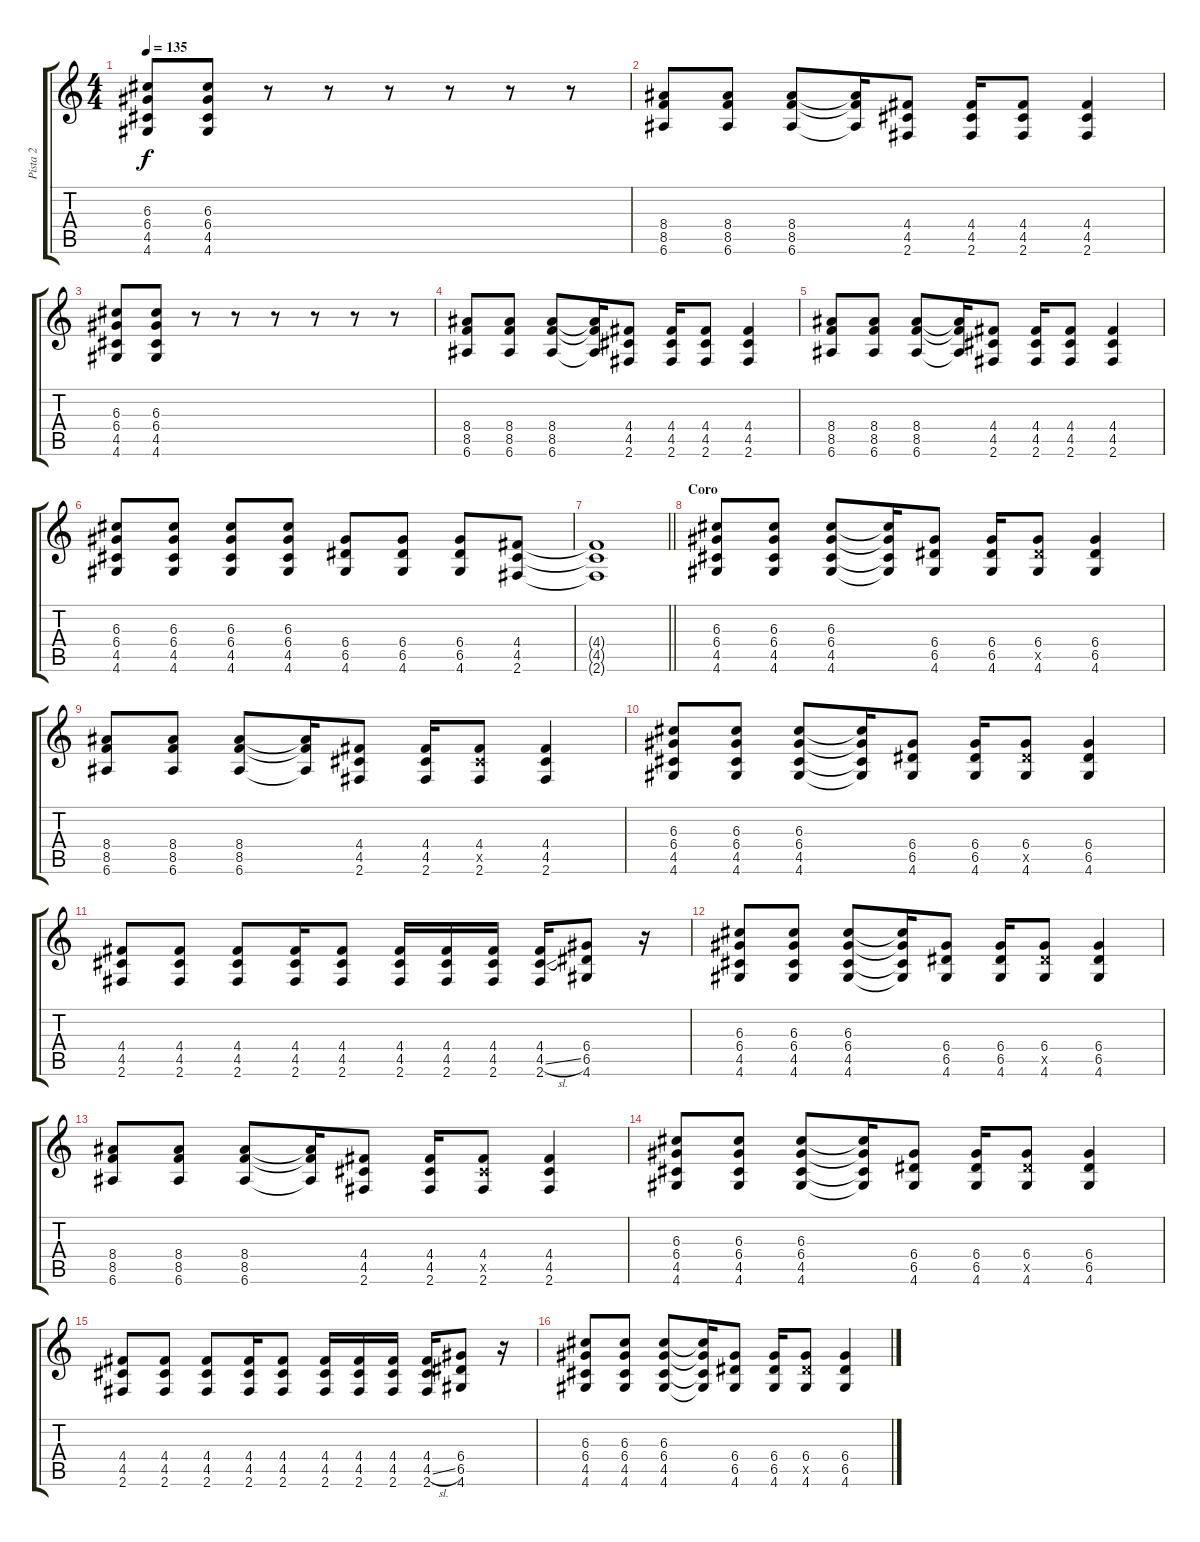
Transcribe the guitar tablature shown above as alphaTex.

\track ("Pista 2" "Pista 2") {instrument distortionguitar}
\staff {score tabs}
\tuning (E4 B3 G3 D3 A2 E2) {hide}
\ts (4 4)
\tempo 135
\clef g2
\ks c
(6.3 6.4 4.5 4.6).8{dy f} (6.3 6.4 4.5 4.6).8 r.8 r.8 r.8 r.8 r.8 r.8 |
(8.4 8.5 6.6).8 (8.4 8.5 6.6).8 (8.4 8.5 6.6).8 (8.4{t} 8.5{t} 6.6{t}).16 (4.4 4.5 2.6).8 (4.4 4.5 2.6).16 (4.4 4.5 2.6).8 (4.4 4.5 2.6).4 |
(6.3 6.4 4.5 4.6).8 (6.3 6.4 4.5 4.6).8 r.8 r.8 r.8 r.8 r.8 r.8 |
(8.4 8.5 6.6).8 (8.4 8.5 6.6).8 (8.4 8.5 6.6).8 (8.4{t} 8.5{t} 6.6{t}).16 (4.4 4.5 2.6).8 (4.4 4.5 2.6).16 (4.4 4.5 2.6).8 (4.4 4.5 2.6).4 |
(8.4 8.5 6.6).8 (8.4 8.5 6.6).8 (8.4 8.5 6.6).8 (8.4{t} 8.5{t} 6.6{t}).16 (4.4 4.5 2.6).8 (4.4 4.5 2.6).16 (4.4 4.5 2.6).8 (4.4 4.5 2.6).4 |
(6.3 6.4 4.5 4.6).8 (6.3 6.4 4.5 4.6).8 (6.3 6.4 4.5 4.6).8 (6.3 6.4 4.5 4.6).8 (6.4 6.5 4.6).8 (6.4 6.5 4.6).8 (6.4 6.5 4.6).8 (4.4 4.5 2.6).8 |
\barLineRight lightlight
(4.4{t} 4.5{t} 2.6{t}).1 |
\section ("" "Coro")
(6.3 6.4 4.5 4.6).8 (6.3 6.4 4.5 4.6).8 (6.3 6.4 4.5 4.6).8 (6.3{t} 6.4{t} 4.5{t} 4.6{t}).16 (6.4 6.5 4.6).8 (6.4 6.5 4.6).16 (6.4 6.5{x} 4.6).8 (6.4 6.5 4.6).4 |
(8.4 8.5 6.6).8 (8.4 8.5 6.6).8 (8.4 8.5 6.6).8 (8.4{t} 8.5{t} 6.6{t}).16 (4.4 4.5 2.6).8 (4.4 4.5 2.6).16 (4.4 4.5{x} 2.6).8 (4.4 4.5 2.6).4 |
(6.3 6.4 4.5 4.6).8 (6.3 6.4 4.5 4.6).8 (6.3 6.4 4.5 4.6).8 (6.3{t} 6.4{t} 4.5{t} 4.6{t}).16 (6.4 6.5 4.6).8 (6.4 6.5 4.6).16 (6.4 6.5{x} 4.6).8 (6.4 6.5 4.6).4 |
(4.4 4.5 2.6).8 (4.4 4.5 2.6).8 (4.4 4.5 2.6).8 (4.4 4.5 2.6).16 (4.4 4.5 2.6).8 (4.4 4.5 2.6).16 (4.4 4.5 2.6).16 (4.4 4.5 2.6).16 (4.4 4.5{sl} 2.6).16 (6.4 6.5 4.6).8 r.16 |
(6.3 6.4 4.5 4.6).8 (6.3 6.4 4.5 4.6).8 (6.3 6.4 4.5 4.6).8 (6.3{t} 6.4{t} 4.5{t} 4.6{t}).16 (6.4 6.5 4.6).8 (6.4 6.5 4.6).16 (6.4 6.5{x} 4.6).8 (6.4 6.5 4.6).4 |
(8.4 8.5 6.6).8 (8.4 8.5 6.6).8 (8.4 8.5 6.6).8 (8.4{t} 8.5{t} 6.6{t}).16 (4.4 4.5 2.6).8 (4.4 4.5 2.6).16 (4.4 4.5{x} 2.6).8 (4.4 4.5 2.6).4 |
(6.3 6.4 4.5 4.6).8 (6.3 6.4 4.5 4.6).8 (6.3 6.4 4.5 4.6).8 (6.3{t} 6.4{t} 4.5{t} 4.6{t}).16 (6.4 6.5 4.6).8 (6.4 6.5 4.6).16 (6.4 6.5{x} 4.6).8 (6.4 6.5 4.6).4 |
(4.4 4.5 2.6).8 (4.4 4.5 2.6).8 (4.4 4.5 2.6).8 (4.4 4.5 2.6).16 (4.4 4.5 2.6).8 (4.4 4.5 2.6).16 (4.4 4.5 2.6).16 (4.4 4.5 2.6).16 (4.4 4.5{sl} 2.6).16 (6.4 6.5 4.6).8 r.16 |
(6.3 6.4 4.5 4.6).8 (6.3 6.4 4.5 4.6).8 (6.3 6.4 4.5 4.6).8 (6.3{t} 6.4{t} 4.5{t} 4.6{t}).16 (6.4 6.5 4.6).8 (6.4 6.5 4.6).16 (6.4 6.5{x} 4.6).8 (6.4 6.5 4.6).4
